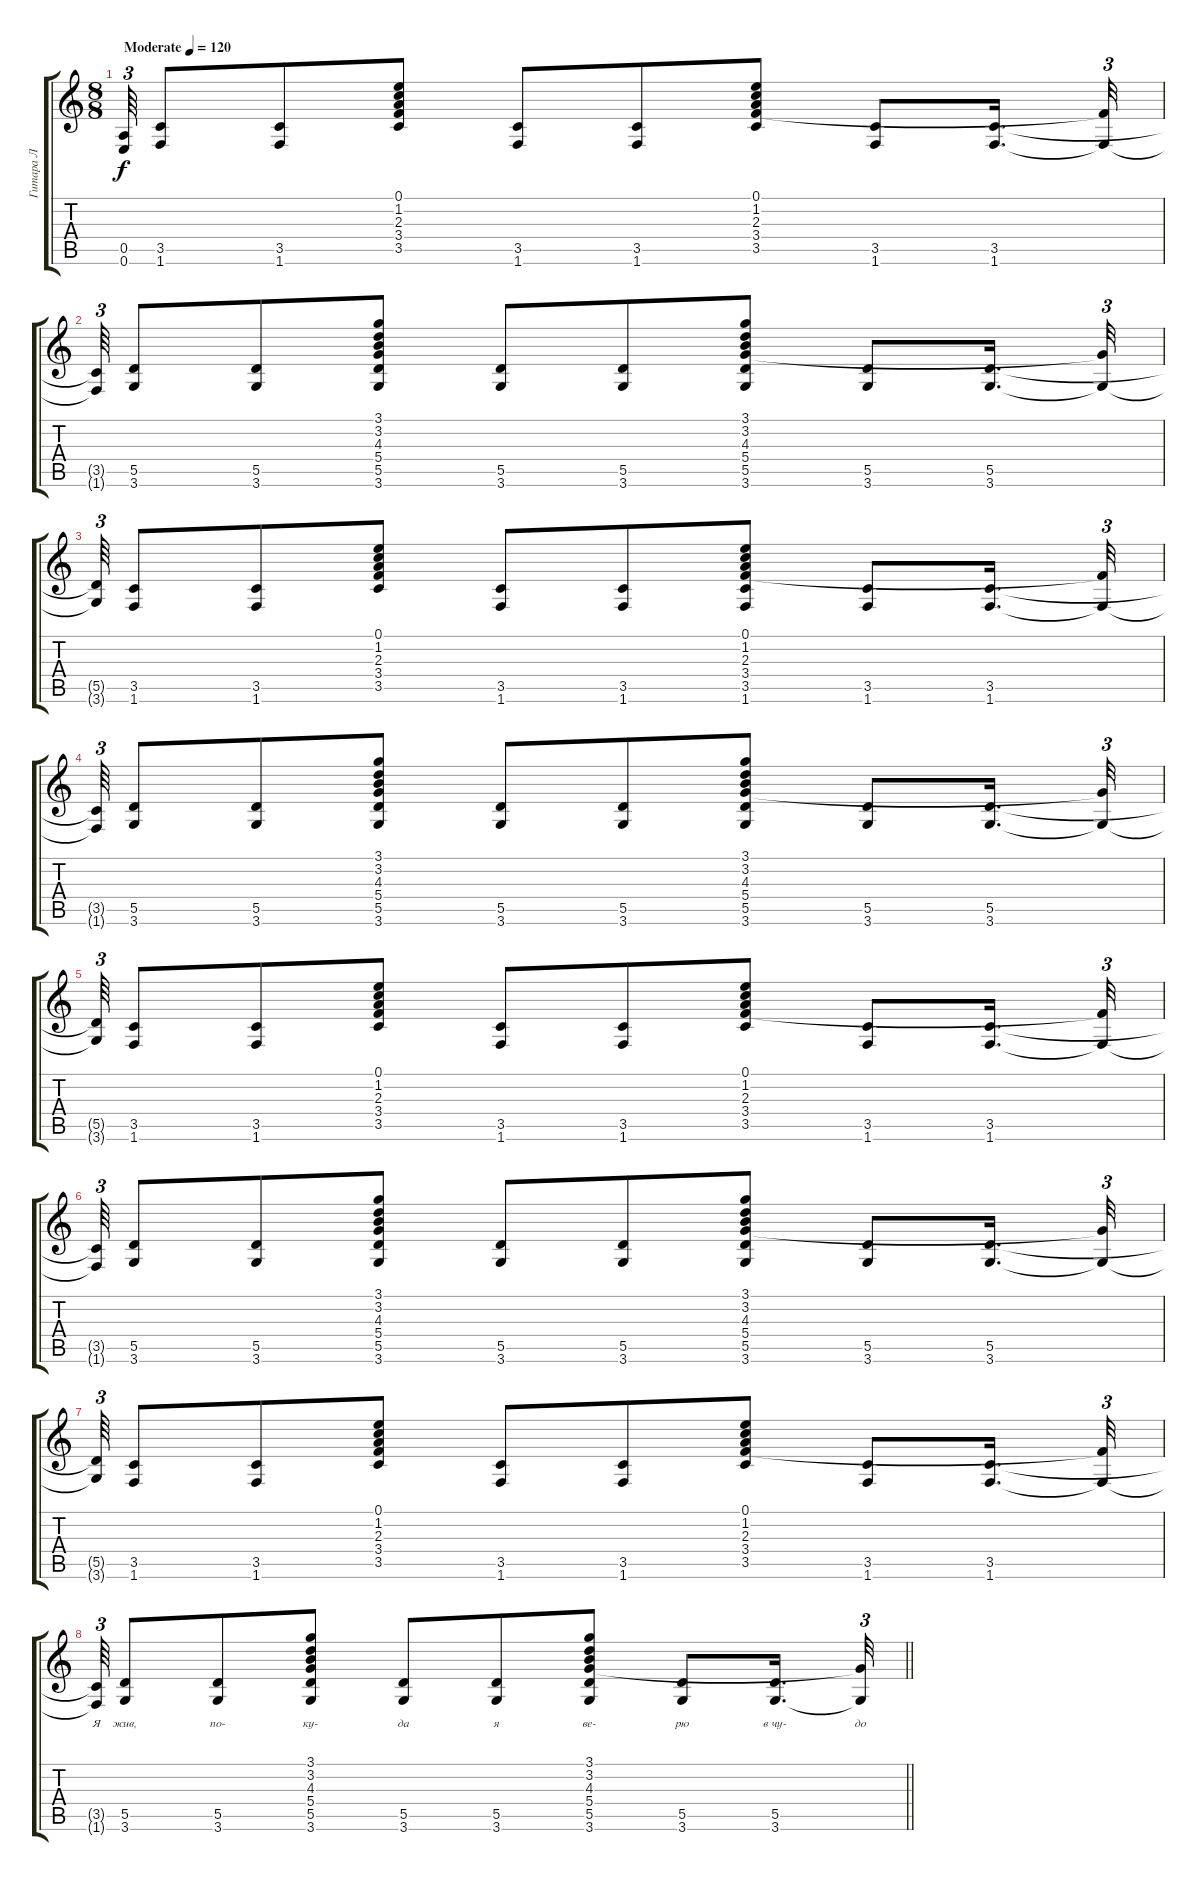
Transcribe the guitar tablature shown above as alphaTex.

\track ("Гитара Л" "Гитара Л") {instrument acousticguitarsteel}
\staff {score tabs}
\tuning (E4 B3 G3 D3 A2 E2) {hide}
\ts (8 8)
\tempo (120 "Moderate")
\clef g2
\ks c
(0.5 0.6).64{tu (3 2) dy f instrument acousticguitarsteel} (3.5 1.6).8 (3.5 1.6).8 (0.1 1.2 2.3 3.4 3.5).8 (3.5 1.6).8 (3.5 1.6).8 (0.1 1.2 2.3 3.4 3.5).8 (3.5 1.6).8 (3.5 1.6).16{d} (3.4{t} 1.6{t}).32{tu (3 2)} |
(3.5{t} 1.6{t}).64{tu (3 2)} (5.5 3.6).8 (5.5 3.6).8 (3.1 3.2 4.3 5.4 5.5 3.6).8 (5.5 3.6).8 (5.5 3.6).8 (3.1 3.2 4.3 5.4 5.5 3.6).8 (5.5 3.6).8 (5.5 3.6).16{d} (5.4{t} 3.6{t}).32{tu (3 2)} |
(5.5{t} 3.6{t}).64{tu (3 2)} (3.5 1.6).8 (3.5 1.6).8 (0.1 1.2 2.3 3.4 3.5).8 (3.5 1.6).8 (3.5 1.6).8 (0.1 1.2 2.3 3.4 3.5 1.6).8 (3.5 1.6).8 (3.5 1.6).16{d} (3.4{t} 1.6{t}).32{tu (3 2)} |
(3.5{t} 1.6{t}).64{tu (3 2)} (5.5 3.6).8 (5.5 3.6).8 (3.1 3.2 4.3 5.4 5.5 3.6).8 (5.5 3.6).8 (5.5 3.6).8 (3.1 3.2 4.3 5.4 5.5 3.6).8 (5.5 3.6).8 (5.5 3.6).16{d} (5.4{t} 3.6{t}).32{tu (3 2)} |
(5.5{t} 3.6{t}).64{tu (3 2)} (3.5 1.6).8 (3.5 1.6).8 (0.1 1.2 2.3 3.4 3.5).8 (3.5 1.6).8 (3.5 1.6).8 (0.1 1.2 2.3 3.4 3.5).8 (3.5 1.6).8 (3.5 1.6).16{d} (3.4{t} 1.6{t}).32{tu (3 2)} |
(3.5{t} 1.6{t}).64{tu (3 2)} (5.5 3.6).8 (5.5 3.6).8 (3.1 3.2 4.3 5.4 5.5 3.6).8 (5.5 3.6).8 (5.5 3.6).8 (3.1 3.2 4.3 5.4 5.5 3.6).8 (5.5 3.6).8 (5.5 3.6).16{d} (5.4{t} 3.6{t}).32{tu (3 2)} |
(5.5{t} 3.6{t}).64{tu (3 2)} (3.5 1.6).8 (3.5 1.6).8 (0.1 1.2 2.3 3.4 3.5).8 (3.5 1.6).8 (3.5 1.6).8 (0.1 1.2 2.3 3.4 3.5).8 (3.5 1.6).8 (3.5 1.6).16{d} (3.4{t} 1.6{t}).32{tu (3 2)} |
\barLineRight lightlight
(3.5{t} 1.6{t}).64{tu (3 2) lyrics (0 "Я") lyrics (1 "") lyrics (2 "") lyrics (3 "") lyrics (4 "")} (5.5 3.6).8{lyrics (0 "жив,") lyrics (1 "") lyrics (2 "") lyrics (3 "") lyrics (4 "")} (5.5 3.6).8{lyrics (0 "по-") lyrics (1 "") lyrics (2 "") lyrics (3 "") lyrics (4 "")} (3.1 3.2 4.3 5.4 5.5 3.6).8{lyrics (0 "ку-") lyrics (1 "") lyrics (2 "") lyrics (3 "") lyrics (4 "")} (5.5 3.6).8{lyrics (0 "да") lyrics (1 "") lyrics (2 "") lyrics (3 "") lyrics (4 "")} (5.5 3.6).8{lyrics (0 "я") lyrics (1 "") lyrics (2 "") lyrics (3 "") lyrics (4 "")} (3.1 3.2 4.3 5.4 5.5 3.6).8{lyrics (0 "ве-") lyrics (1 "") lyrics (2 "") lyrics (3 "") lyrics (4 "")} (5.5 3.6).8{lyrics (0 "рю") lyrics (1 "") lyrics (2 "") lyrics (3 "") lyrics (4 "")} (5.5 3.6).16{d lyrics (0 "в чу-") lyrics (1 "") lyrics (2 "") lyrics (3 "") lyrics (4 "")} (5.4{t} 3.6{t}).32{tu (3 2) lyrics (0 "до") lyrics (1 "") lyrics (2 "") lyrics (3 "") lyrics (4 "")}
